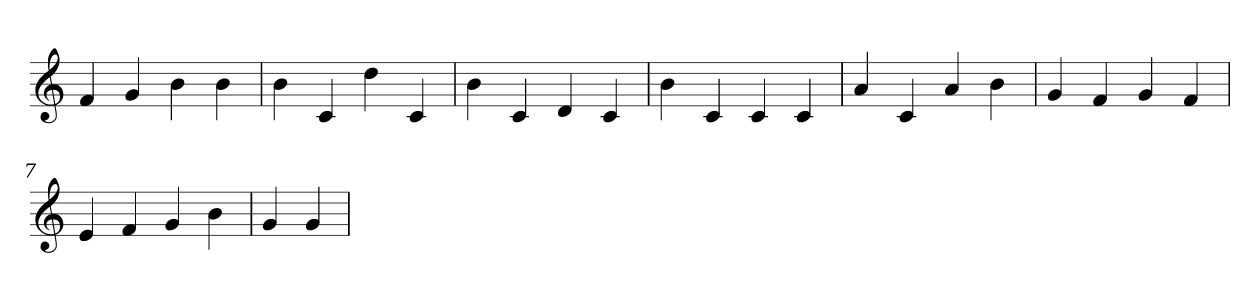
**kern
*part1
*staff1
*clefG2
=1
4f
4g
4b
4b
=2
4b
4c
4dd
4c
=3
4b
4c
4d
4c
=4
4b
4c
4c
4c
=5
4a
4c
4a
4b
=6
4g
4f
4g
4f
=7
4e
4f
4g
4b
=8
4g
4g
=
*-
